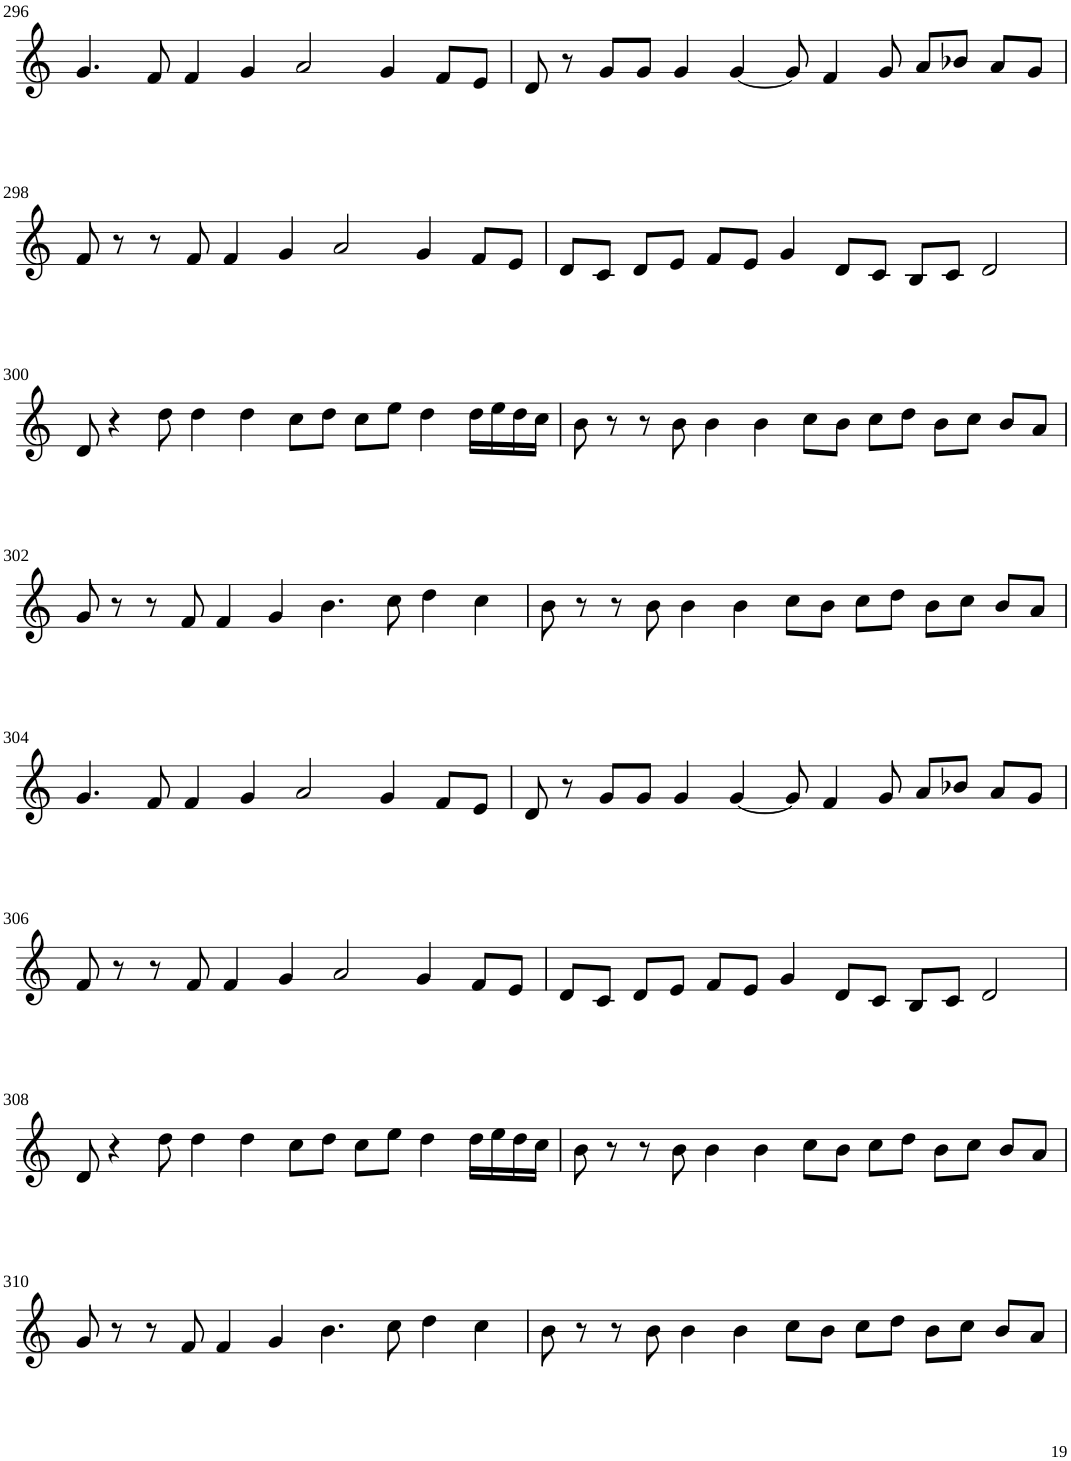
**kern
*part1
*staff1
*I"Violin
!!LO:PB:g=z
*clefG2
*k[]
*M8/4
=296
4.g/
8f/
4f/
4g/
2a/
4g/
8f/L
8e/J
=297
8d/
8r
8g/L
8g/J
4g/
[4g/
8g/]
4f/
8g/
8a/L
8b-X/J
8a/L
8g/J
!!LO:LB:g=z
=298
8f/
8r
8r
8f/
4f/
4g/
2a/
4g/
8f/L
8e/J
=299
8d/L
8c/J
8d/L
8e/J
8f/L
8e/J
4g/
8d/L
8c/J
8B/L
8c/J
2d/
!!LO:LB:g=z
=300
8d/
4r
8dd\
4dd\
4dd\
8cc\L
8dd\J
8cc\L
8ee\J
4dd\
16dd\LL
16ee\
16dd\
16cc\JJ
=301
8b\
8r
8r
8b\
4b\
4b\
8cc\L
8b\J
8cc\L
8dd\J
8b\L
8cc\J
8b/L
8a/J
!!LO:LB:g=z
=302
8g/
8r
8r
8f/
4f/
4g/
4.b\
8cc\
4dd\
4cc\
=303
8b\
8r
8r
8b\
4b\
4b\
8cc\L
8b\J
8cc\L
8dd\J
8b\L
8cc\J
8b/L
8a/J
!!LO:LB:g=z
=304
4.g/
8f/
4f/
4g/
2a/
4g/
8f/L
8e/J
=305
8d/
8r
8g/L
8g/J
4g/
[4g/
8g/]
4f/
8g/
8a/L
8b-X/J
8a/L
8g/J
!!LO:LB:g=z
=306
8f/
8r
8r
8f/
4f/
4g/
2a/
4g/
8f/L
8e/J
=307
8d/L
8c/J
8d/L
8e/J
8f/L
8e/J
4g/
8d/L
8c/J
8B/L
8c/J
2d/
!!LO:LB:g=z
=308
8d/
4r
8dd\
4dd\
4dd\
8cc\L
8dd\J
8cc\L
8ee\J
4dd\
16dd\LL
16ee\
16dd\
16cc\JJ
=309
8b\
8r
8r
8b\
4b\
4b\
8cc\L
8b\J
8cc\L
8dd\J
8b\L
8cc\J
8b/L
8a/J
!!LO:LB:g=z
=310
8g/
8r
8r
8f/
4f/
4g/
4.b\
8cc\
4dd\
4cc\
=311
8b\
8r
8r
8b\
4b\
4b\
8cc\L
8b\J
8cc\L
8dd\J
8b\L
8cc\J
8b/L
8a/J
=
*-
